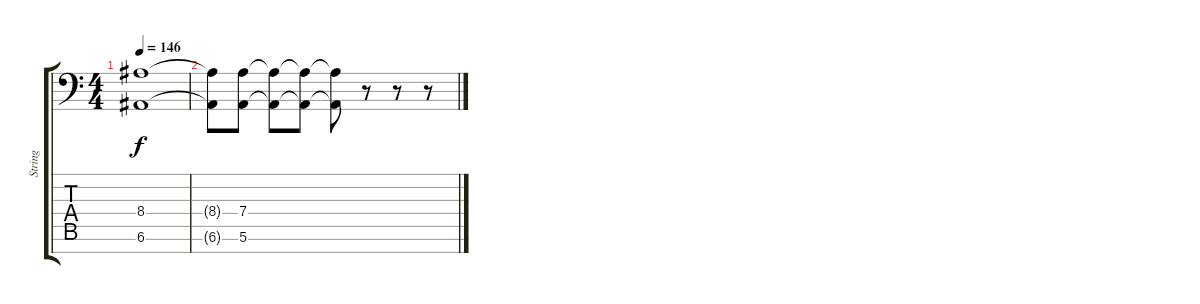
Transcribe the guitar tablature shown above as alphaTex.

\track ("String" "String") {instrument stringensemble1}
\staff {score tabs}
\tuning (E4 B3 G3 D3 A2 E2 A1) {hide}
\ts (4 4)
\tempo 146
\clef f4
\ks c
(8.4 6.6).1{dy f} |
(8.4{t} 6.6{t}).8 (7.4 5.6).8 (7.4{t} 5.6{t}).8 (7.4{t} 5.6{t}).8 (7.4{t} 5.6{t}).8 r.8 r.8 r.8
